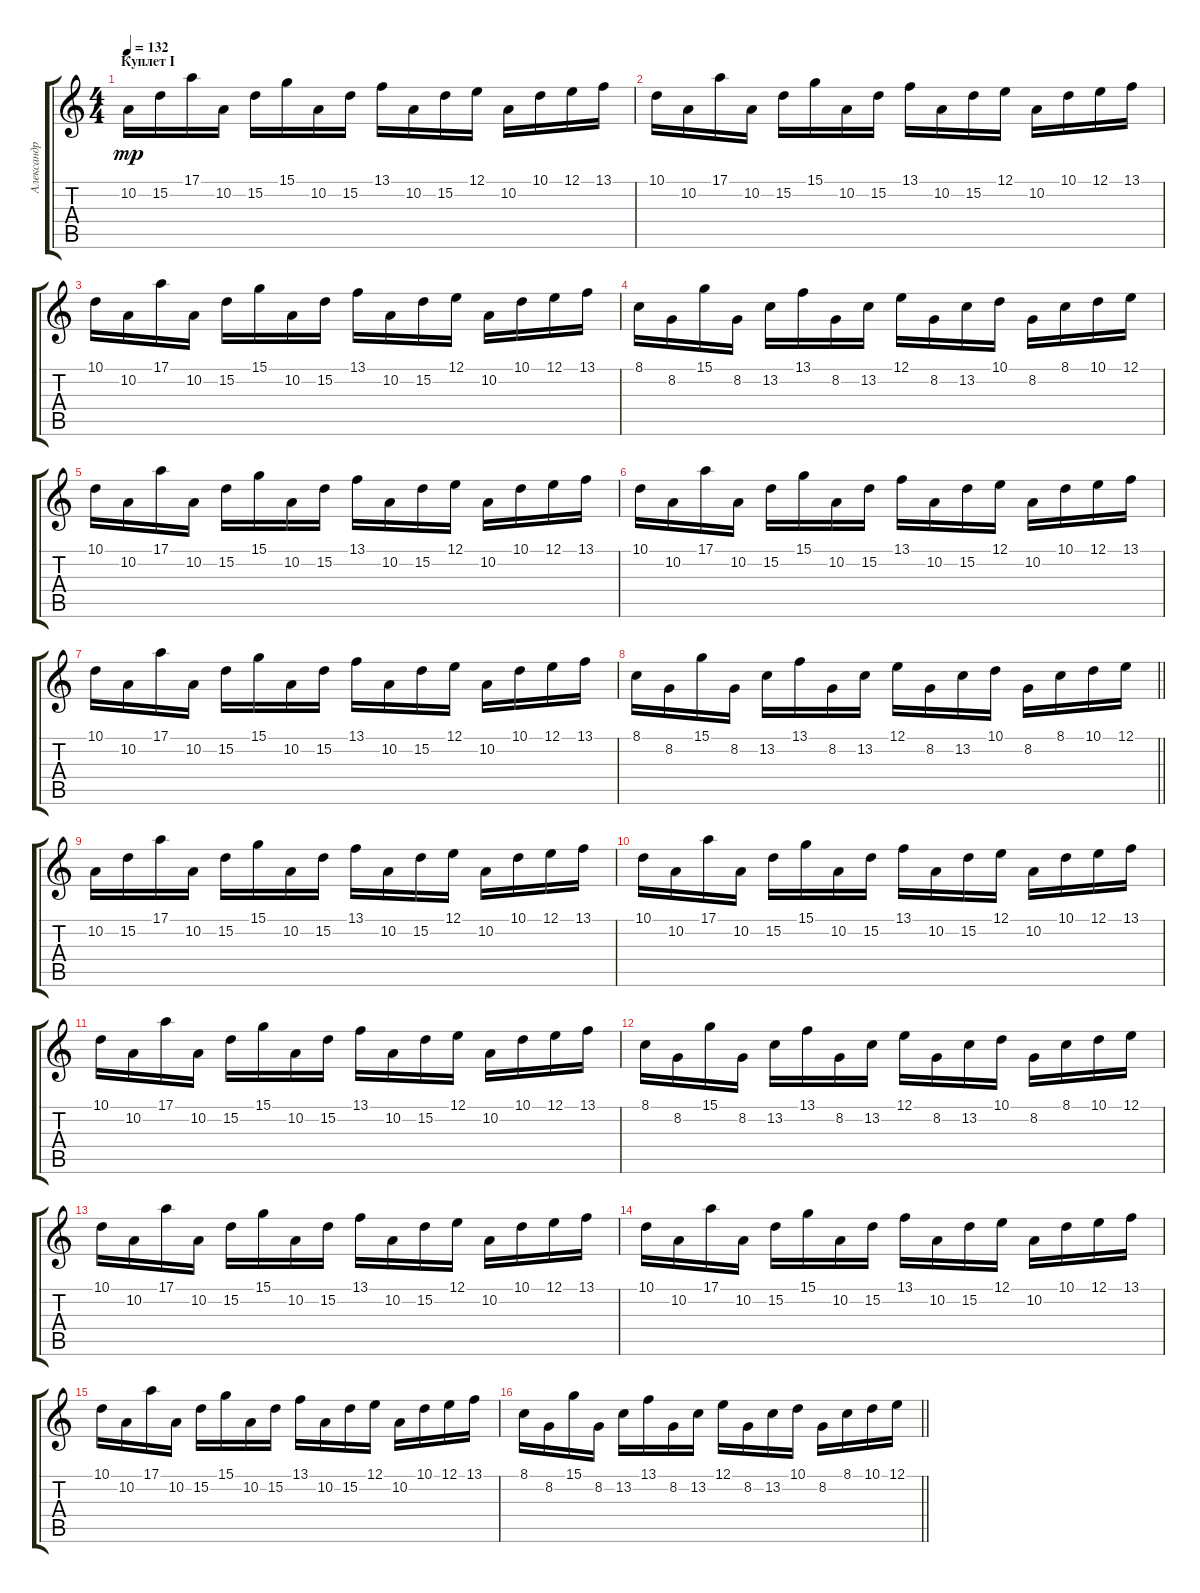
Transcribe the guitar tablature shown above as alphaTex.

\track ("Александр \"Wish\" Андрюхин" "Александр ") {instrument brightacousticpiano}
\staff {score tabs}
\tuning (E4 B3 G3 D3 A2 E2) {hide}
\ts (4 4)
\section ("" "Куплет I")
\tempo 132
\clef g2
\ks c
10.2.16{dy mp instrument lead1square} 15.2.16 17.1.16 10.2.16 15.2.16 15.1.16 10.2.16 15.2.16 13.1.16 10.2.16 15.2.16 12.1.16 10.2.16 10.1.16 12.1.16 13.1.16 |
10.1.16 10.2.16 17.1.16 10.2.16 15.2.16 15.1.16 10.2.16 15.2.16 13.1.16 10.2.16 15.2.16 12.1.16 10.2.16 10.1.16 12.1.16 13.1.16 |
10.1.16 10.2.16 17.1.16 10.2.16 15.2.16 15.1.16 10.2.16 15.2.16 13.1.16 10.2.16 15.2.16 12.1.16 10.2.16 10.1.16 12.1.16 13.1.16 |
8.1.16 8.2.16 15.1.16 8.2.16 13.2.16 13.1.16 8.2.16 13.2.16 12.1.16 8.2.16 13.2.16 10.1.16 8.2.16 8.1.16 10.1.16 12.1.16 |
10.1.16 10.2.16 17.1.16 10.2.16 15.2.16 15.1.16 10.2.16 15.2.16 13.1.16 10.2.16 15.2.16 12.1.16 10.2.16 10.1.16 12.1.16 13.1.16 |
10.1.16 10.2.16 17.1.16 10.2.16 15.2.16 15.1.16 10.2.16 15.2.16 13.1.16 10.2.16 15.2.16 12.1.16 10.2.16 10.1.16 12.1.16 13.1.16 |
10.1.16 10.2.16 17.1.16 10.2.16 15.2.16 15.1.16 10.2.16 15.2.16 13.1.16 10.2.16 15.2.16 12.1.16 10.2.16 10.1.16 12.1.16 13.1.16 |
\barLineRight lightlight
8.1.16 8.2.16 15.1.16 8.2.16 13.2.16 13.1.16 8.2.16 13.2.16 12.1.16 8.2.16 13.2.16 10.1.16 8.2.16 8.1.16 10.1.16 12.1.16 |
10.2.16{instrument lead1square} 15.2.16 17.1.16 10.2.16 15.2.16 15.1.16 10.2.16 15.2.16 13.1.16 10.2.16 15.2.16 12.1.16 10.2.16 10.1.16 12.1.16 13.1.16 |
10.1.16 10.2.16 17.1.16 10.2.16 15.2.16 15.1.16 10.2.16 15.2.16 13.1.16 10.2.16 15.2.16 12.1.16 10.2.16 10.1.16 12.1.16 13.1.16 |
10.1.16 10.2.16 17.1.16 10.2.16 15.2.16 15.1.16 10.2.16 15.2.16 13.1.16 10.2.16 15.2.16 12.1.16 10.2.16 10.1.16 12.1.16 13.1.16 |
8.1.16 8.2.16 15.1.16 8.2.16 13.2.16 13.1.16 8.2.16 13.2.16 12.1.16 8.2.16 13.2.16 10.1.16 8.2.16 8.1.16 10.1.16 12.1.16 |
10.1.16 10.2.16 17.1.16 10.2.16 15.2.16 15.1.16 10.2.16 15.2.16 13.1.16 10.2.16 15.2.16 12.1.16 10.2.16 10.1.16 12.1.16 13.1.16 |
10.1.16 10.2.16 17.1.16 10.2.16 15.2.16 15.1.16 10.2.16 15.2.16 13.1.16 10.2.16 15.2.16 12.1.16 10.2.16 10.1.16 12.1.16 13.1.16 |
10.1.16 10.2.16 17.1.16 10.2.16 15.2.16 15.1.16 10.2.16 15.2.16 13.1.16 10.2.16 15.2.16 12.1.16 10.2.16 10.1.16 12.1.16 13.1.16 |
\barLineRight lightlight
8.1.16 8.2.16 15.1.16 8.2.16 13.2.16 13.1.16 8.2.16 13.2.16 12.1.16 8.2.16 13.2.16 10.1.16 8.2.16 8.1.16 10.1.16 12.1.16
